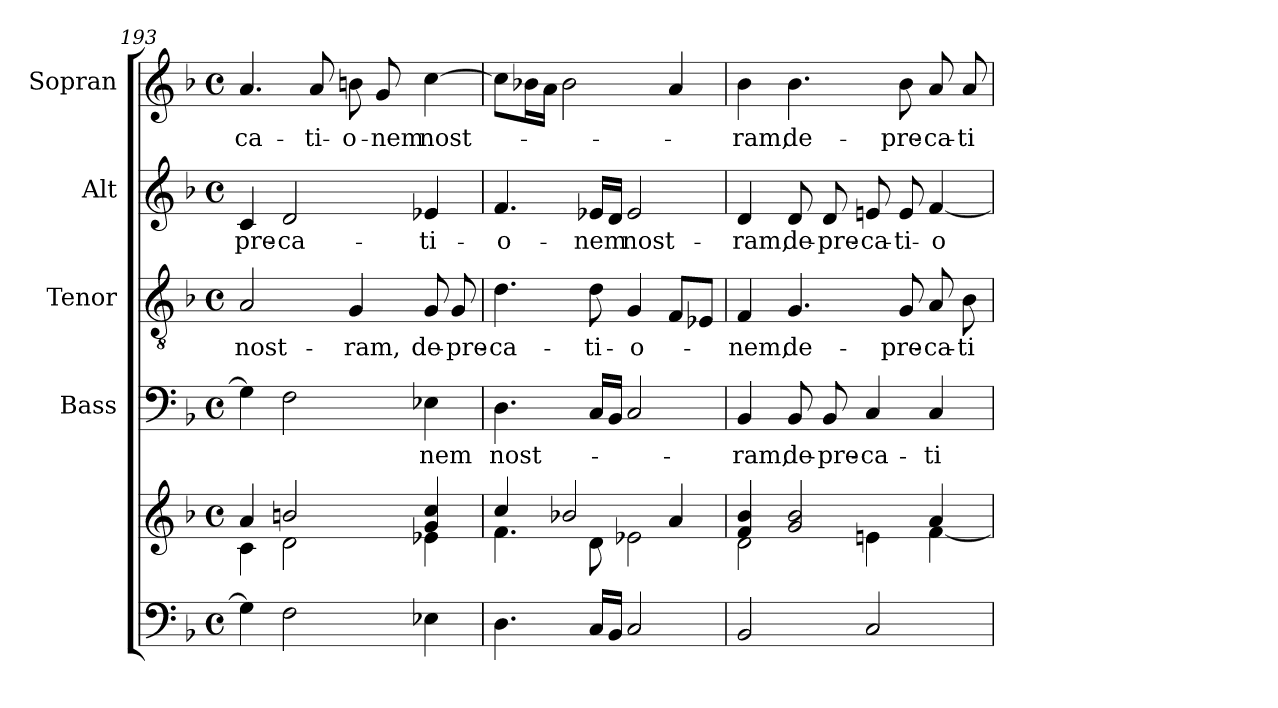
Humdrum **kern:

**kern	**kern	**kern	**text	**kern	**text	**kern	**text	**kern	**text
*part5	*part5	*part4	*part4	*part3	*part3	*part2	*part2	*part1	*part1
*staff6	*staff5	*staff4	*staff4	*staff3	*staff3	*staff2	*staff2	*staff1	*staff1
*	*	*I"Bass	*	*I"Tenor	*	*I"Alt	*	*I"Sopran	*
*	*	*I'B.	*	*I'T.	*	*I'A.	*	*I'S.	*
*clefF4	*clefG2	*clefF4	*	*clefGv2	*	*clefG2	*	*clefG2	*
*k[b-]	*k[b-]	*k[b-]	*	*k[b-]	*	*k[b-]	*	*k[b-]	*
*F:	*F:	*F:	*	*F:	*	*F:	*	*F:	*
*M4/4	*M4/4	*M4/4	*	*M4/4	*	*M4/4	*	*M4/4	*
*met(c)	*met(c)	*met(c)	*	*met(c)	*	*met(c)	*	*met(c)	*
=193	=193	=193	=193	=193	=193	=193	=193	=193	=193
*	*^	*	*	*	*	*	*	*	*
!	!	!	!	!	!	!LO:LY:b	!	!LO:LY:b	!	!LO:LY:b
4G\]	4a/	4c\	4G\]	.	2A/	nost-	4c/	-pre-	4.a/	-ca-
!	!	!	!	!	!	!	!	!LO:LY:b	!	!
2F\	2bn/	2d\	2F\	.	.	.	2d/	-ca-	.	.
!	!	!	!	!	!	!	!	!	!	!LO:LY:b
.	.	.	.	.	.	.	.	.	8a/	-ti-
!	!	!	!	!	!	!LO:LY:b	!	!	!	!LO:LY:b
.	.	.	.	.	4G/	-ram,	.	.	8bn\	-o-
!	!	!	!	!	!	!	!	!	!	!LO:LY:b
.	.	.	.	.	.	.	.	.	8g/	-nem
!	!	!	!	!LO:LY:b	!	!LO:LY:b	!	!LO:LY:b	!	!LO:LY:b
4E-X\	4g/ 4cc/	4e-X\	4E-X\	-nem	8G/	de-	4e-X/	-ti-	[4cc\	nost-
!	!	!	!	!	!	!LO:LY:b	!	!	!	!
.	.	.	.	.	8G/	-pre-	.	.	.	.
=194	=194	=194	=194	=194	=194	=194	=194	=194	=194	=194
!	!	!	!	!LO:LY:b	!	!LO:LY:b	!	!LO:LY:b	!	!
4.D\	4cc/	4.f\	4.D\	nost-	4.d\	-ca-	4.f/	-o-	8cc\L]	.
.	.	.	.	.	.	.	.	.	16b-X\L	.
.	.	.	.	.	.	.	.	.	16a\JJ	.
.	2b-X/	.	.	.	.	.	.	.	2b-\	.
!	!	!	!	!	!	!LO:LY:b	!	!LO:LY:b	!	!
16C/LL	.	8d\	16C/LL	.	8d\	-ti-	16e-X/LL	-nem	.	.
16BB-/JJ	.	.	16BB-/JJ	.	.	.	16d/JJ	.	.	.
!	!	!	!	!	!	!LO:LY:b	!	!LO:LY:b	!	!
2C/	.	2e-X\	2C/	.	4G/	-o-	2e-/	nost-	.	.
.	4a/	.	.	.	8F/L	.	.	.	4a/	.
.	.	.	.	.	8E-X/J	.	.	.	.	.
=195	=195	=195	=195	=195	=195	=195	=195	=195	=195	=195
!	!	!	!	!LO:LY:b	!	!LO:LY:b	!	!LO:LY:b	!	!LO:LY:b
2BB-/	4f/ 4b-/	2d\	4BB-/	-ram,	4F/	-nem,	4d/	-ram,	4b-\	-ram,
!	!	!	!	!LO:LY:b	!	!LO:LY:b	!	!LO:LY:b	!	!LO:LY:b
.	2g/ 2b-/	.	8BB-/	de-	4.G/	de-	8d/	de-	4.b-\	de-
!	!	!	!	!LO:LY:b	!	!	!	!LO:LY:b	!	!
.	.	.	8BB-/	-pre-	.	.	8d/	-pre-	.	.
!	!	!	!	!LO:LY:b	!	!	!	!LO:LY:b	!	!
2C/	.	4en\	4C/	-ca-	.	.	8en/	-ca-	.	.
!	!	!	!	!	!	!LO:LY:b	!	!LO:LY:b	!	!LO:LY:b
.	.	.	.	.	8G/	-pre-	8e/	-ti-	8b-\	-pre-
!	!	!	!	!LO:LY:b	!	!LO:LY:b	!	!LO:LY:b	!	!LO:LY:b
.	4a/	[<4f\	4C/	-ti-	8A/	-ca-	[4f/	-o-	8a/	-ca-
!	!	!	!	!	!	!LO:LY:b	!	!	!	!LO:LY:b
.	.	.	.	.	8B-\	-ti-	.	.	8a/	-ti-
*	*v	*v	*	*	*	*	*	*	*	*
=	=	=	=	=	=	=	=	=	=
*-	*-	*-	*-	*-	*-	*-	*-	*-	*-
